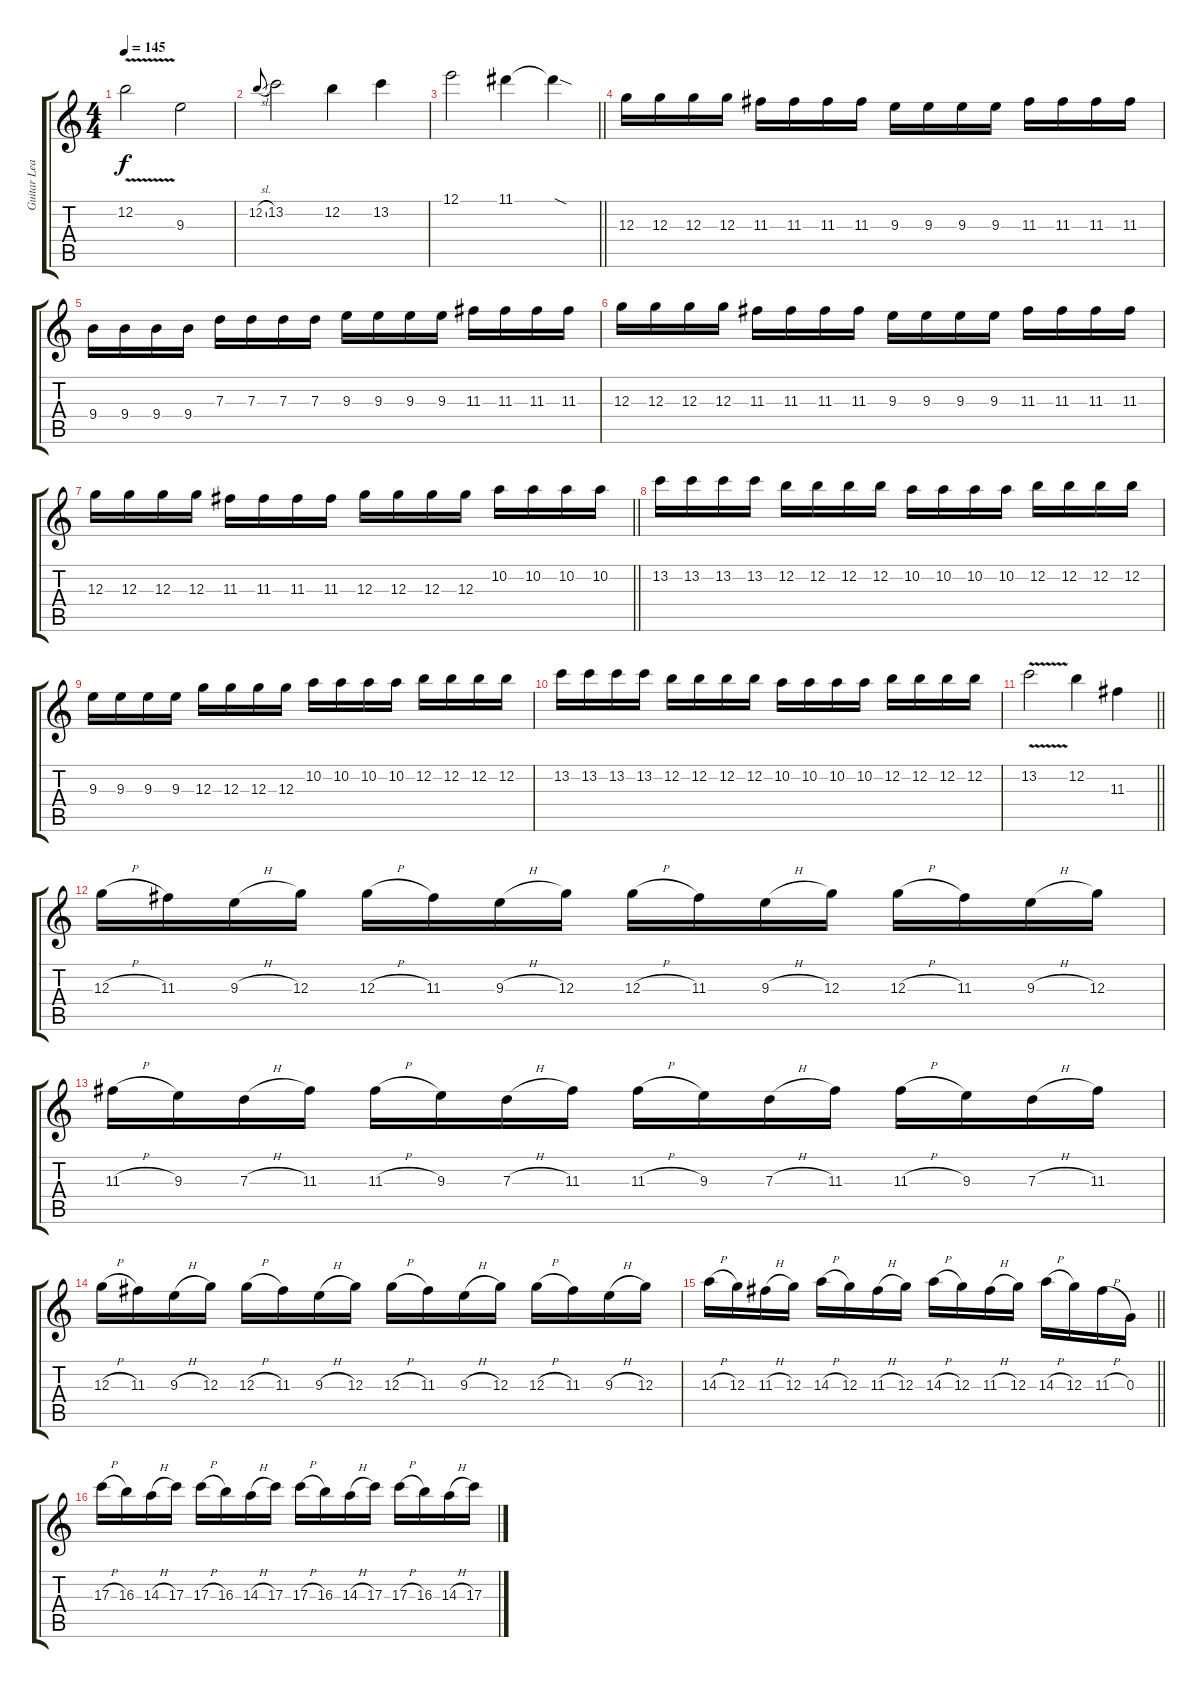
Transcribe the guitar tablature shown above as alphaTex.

\track ("Guitar Lead I" "Guitar Lea") {instrument distortionguitar}
\staff {score tabs}
\tuning (E4 B3 G3 D3 A2 E2) {hide}
\ts (4 4)
\tempo 145
\clef g2
\ks c
12.2{v}.2{dy f} 9.3.2 |
12.2{sl}.8{gr onbeat} 13.2.2 12.2.4 13.2.4 |
\barLineRight lightlight
12.1.2 11.1.4 11.1{sod t}.4 |
\section ("" "")
12.3.16 12.3.16 12.3.16 12.3.16 11.3.16 11.3.16 11.3.16 11.3.16 9.3.16 9.3.16 9.3.16 9.3.16 11.3.16 11.3.16 11.3.16 11.3.16 |
9.4.16 9.4.16 9.4.16 9.4.16 7.3.16 7.3.16 7.3.16 7.3.16 9.3.16 9.3.16 9.3.16 9.3.16 11.3.16 11.3.16 11.3.16 11.3.16 |
12.3.16 12.3.16 12.3.16 12.3.16 11.3.16 11.3.16 11.3.16 11.3.16 9.3.16 9.3.16 9.3.16 9.3.16 11.3.16 11.3.16 11.3.16 11.3.16 |
\barLineRight lightlight
12.3.16 12.3.16 12.3.16 12.3.16 11.3.16 11.3.16 11.3.16 11.3.16 12.3.16 12.3.16 12.3.16 12.3.16 10.2.16 10.2.16 10.2.16 10.2.16 |
\section ("" "")
13.2.16 13.2.16 13.2.16 13.2.16 12.2.16 12.2.16 12.2.16 12.2.16 10.2.16 10.2.16 10.2.16 10.2.16 12.2.16 12.2.16 12.2.16 12.2.16 |
9.3.16 9.3.16 9.3.16 9.3.16 12.3.16 12.3.16 12.3.16 12.3.16 10.2.16 10.2.16 10.2.16 10.2.16 12.2.16 12.2.16 12.2.16 12.2.16 |
13.2.16 13.2.16 13.2.16 13.2.16 12.2.16 12.2.16 12.2.16 12.2.16 10.2.16 10.2.16 10.2.16 10.2.16 12.2.16 12.2.16 12.2.16 12.2.16 |
\barLineRight lightlight
13.2{v}.2 12.2.4 11.3.4 |
\section ("" "")
12.3{h}.16 11.3.16 9.3{h}.16 12.3.16 12.3{h}.16 11.3.16 9.3{h}.16 12.3.16 12.3{h}.16 11.3.16 9.3{h}.16 12.3.16 12.3{h}.16 11.3.16 9.3{h}.16 12.3.16 |
11.3{h}.16 9.3.16 7.3{h}.16 11.3.16 11.3{h}.16 9.3.16 7.3{h}.16 11.3.16 11.3{h}.16 9.3.16 7.3{h}.16 11.3.16 11.3{h}.16 9.3.16 7.3{h}.16 11.3.16 |
12.3{h}.16 11.3.16 9.3{h}.16 12.3.16 12.3{h}.16 11.3.16 9.3{h}.16 12.3.16 12.3{h}.16 11.3.16 9.3{h}.16 12.3.16 12.3{h}.16 11.3.16 9.3{h}.16 12.3.16 |
\barLineRight lightlight
14.3{h}.16 12.3.16 11.3{h}.16 12.3.16 14.3{h}.16 12.3.16 11.3{h}.16 12.3.16 14.3{h}.16 12.3.16 11.3{h}.16 12.3.16 14.3{h}.16 12.3.16 11.3{h}.16 0.3.16 |
\section ("" "")
17.3{h}.16 16.3.16 14.3{h}.16 17.3.16 17.3{h}.16 16.3.16 14.3{h}.16 17.3.16 17.3{h}.16 16.3.16 14.3{h}.16 17.3.16 17.3{h}.16 16.3.16 14.3{h}.16 17.3.16
